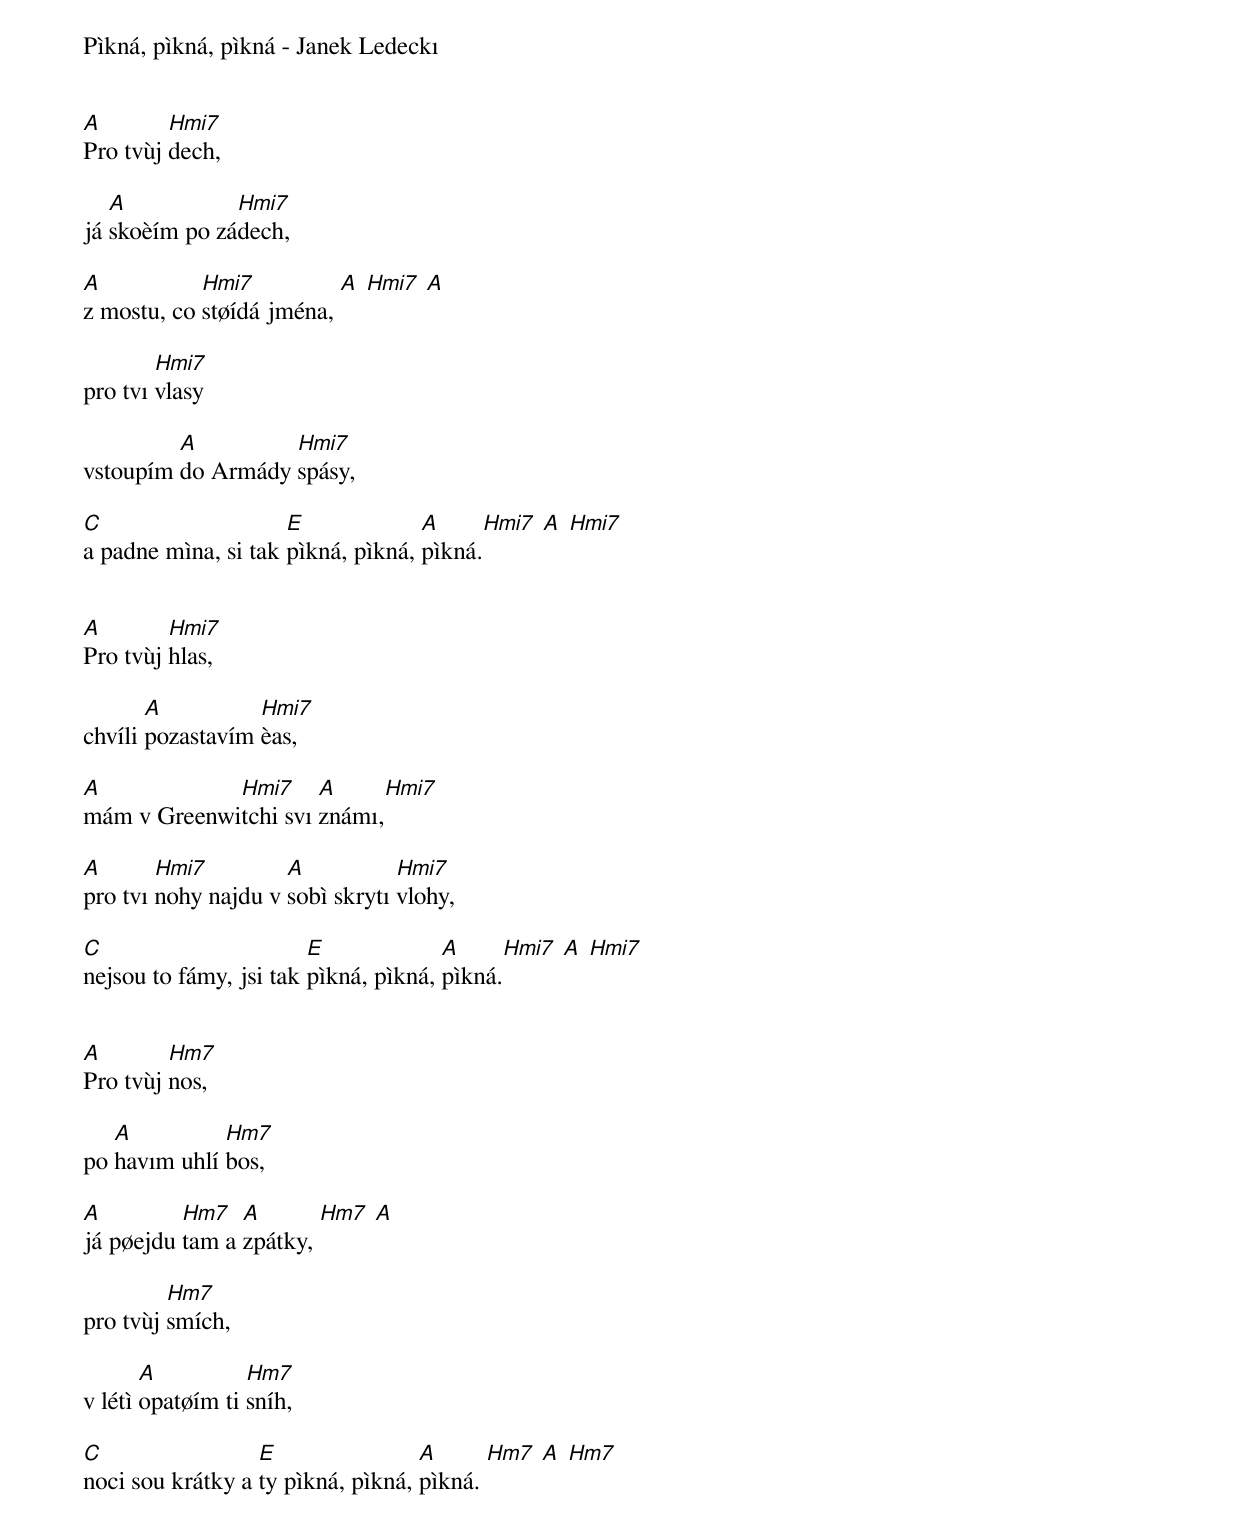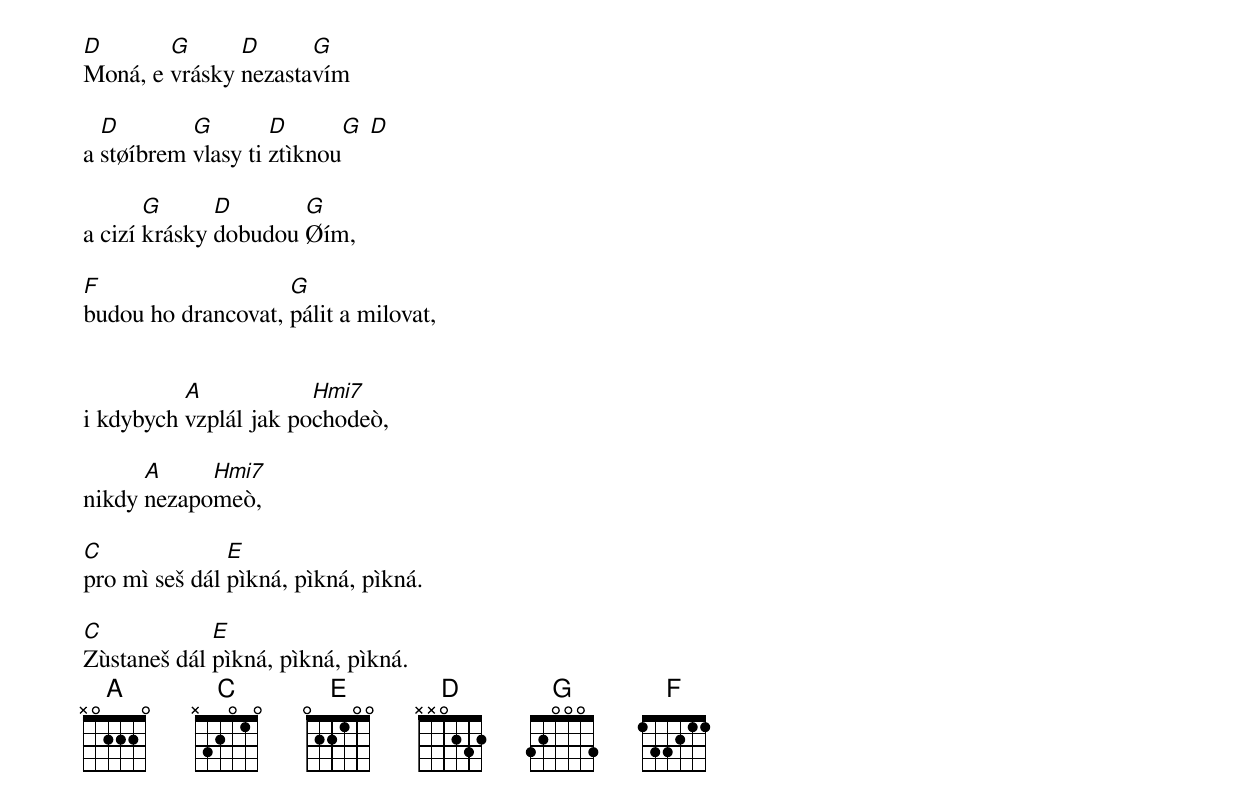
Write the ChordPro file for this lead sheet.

Pìkná, pìkná, pìkná - Janek Ledeckı


[A]Pro tvùj [Hmi7]dech,

já [A]skoèím po zá[Hmi7]dech,

[A]z mostu, co [Hmi7]støídá jména, [A] [Hmi7] [A]

pro tvı [Hmi7]vlasy

vstoupím [A]do Armády [Hmi7]spásy,

[C]a padne mìna, si tak [E]pìkná, pìkná, [A]pìkná.[Hmi7] [A] [Hmi7]


[A]Pro tvùj [Hmi7]hlas,

chvíli [A]pozastavím [Hmi7]èas,

[A]mám v Greenwi[Hmi7]tchi svı [A]známı,[Hmi7]

[A]pro tvı [Hmi7]nohy najdu v [A]sobì skrytı [Hmi7]vlohy,

[C]nejsou to fámy, jsi tak [E]pìkná, pìkná, [A]pìkná.[Hmi7] [A] [Hmi7]


[A]Pro tvùj [Hm7]nos,

po [A]havım uhlí [Hm7]bos,

[A]já pøejdu [Hm7]tam a [A]zpátky, [Hm7] [A]

pro tvùj [Hm7]smích,

v létì [A]opatøím ti [Hm7]sníh,

[C]noci sou krátky a [E]ty pìkná, pìkná, [A]pìkná. [Hm7] [A] [Hm7]


[D]Moná, e [G]vrásky [D]nezasta[G]vím

a [D]støíbrem [G]vlasy ti [D]ztìknou[G] [D]

a cizí [G]krásky [D]dobudou [G]Øím,

[F]budou ho drancovat, [G]pálit a milovat,


i kdybych [A]vzplál jak po[Hmi7]chodeò,

nikdy [A]nezapo[Hmi7]meò,

[C]pro mì seš dál [E]pìkná, pìkná, pìkná.

[C]Zùstaneš dál [E]pìkná, pìkná, pìkná.
